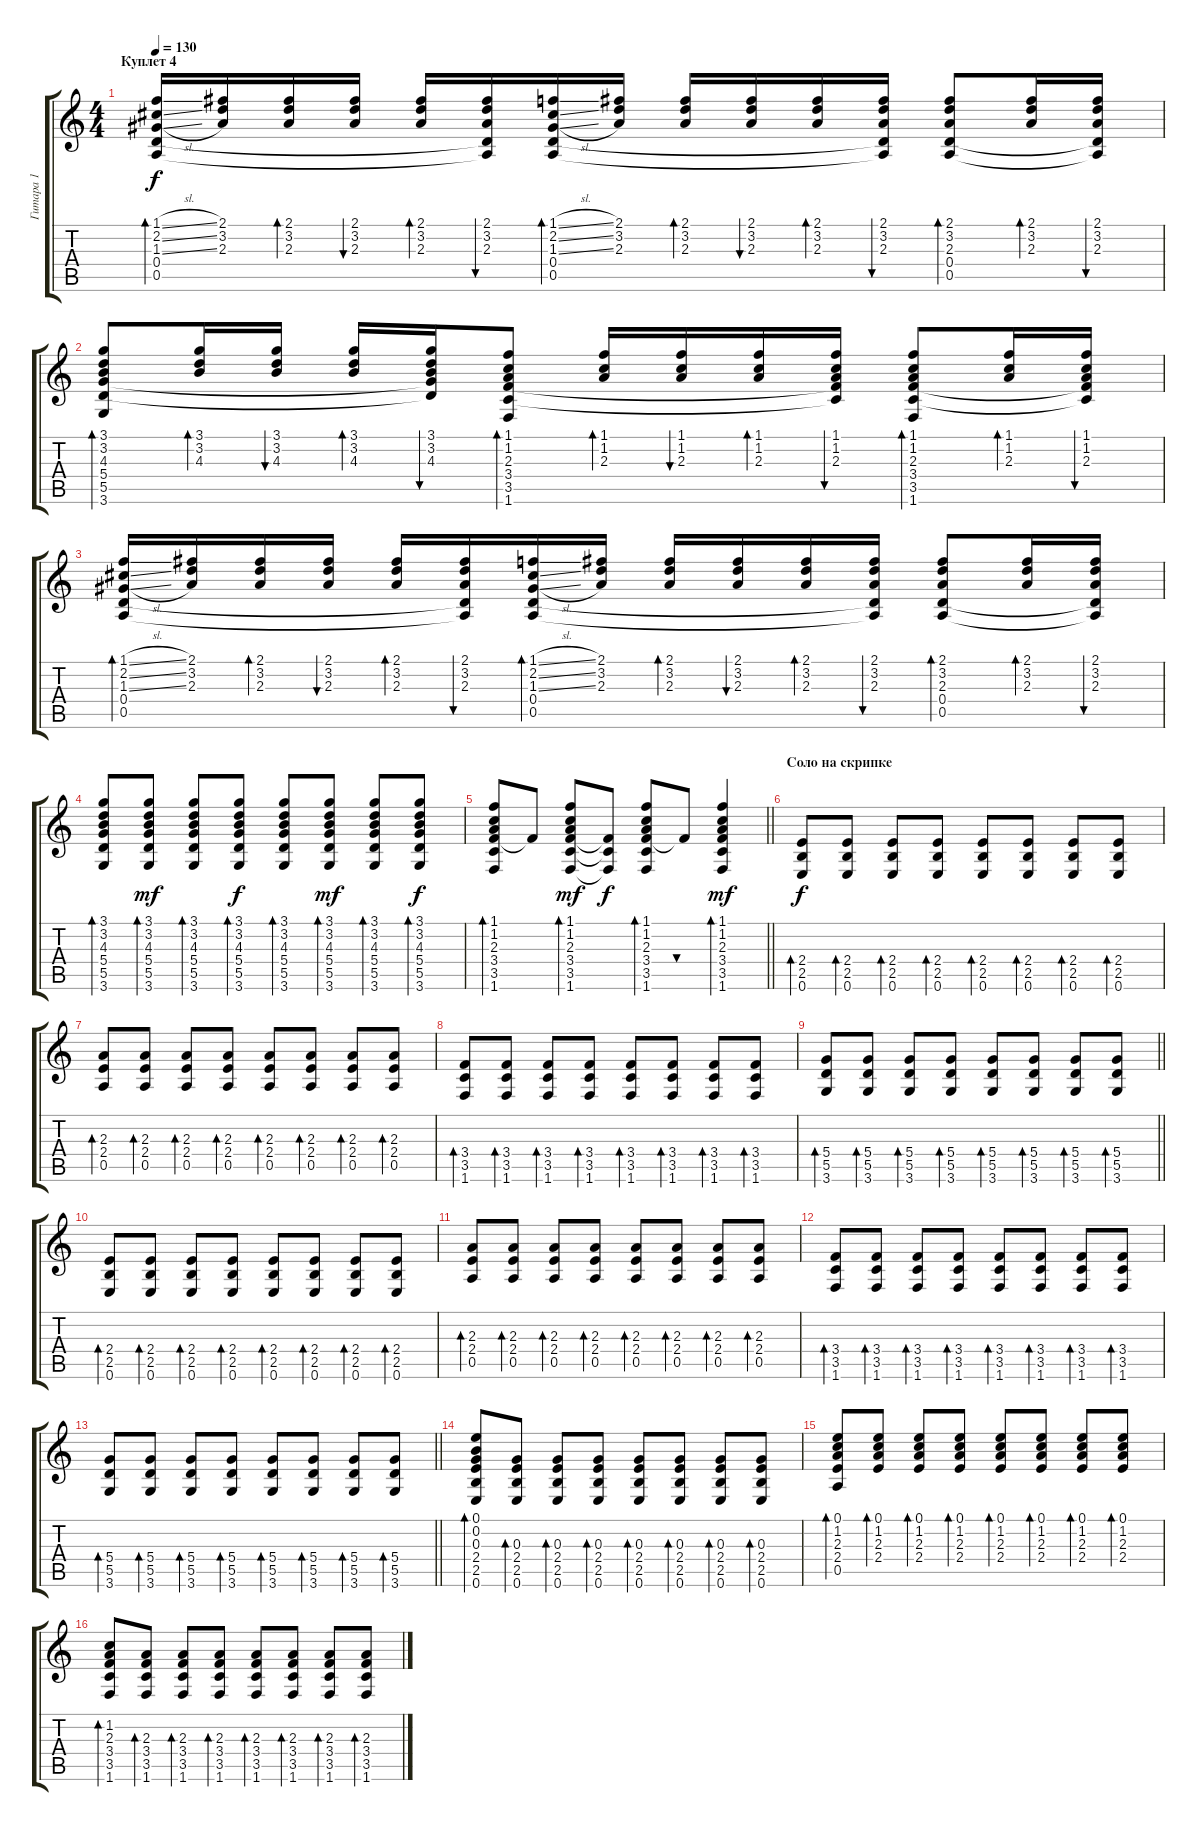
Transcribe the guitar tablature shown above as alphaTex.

\track ("Гитара 1" "Гитара 1") {instrument acousticguitarsteel}
\staff {score tabs}
\tuning (E4 B3 G3 D3 A2 E2) {hide}
\ts (4 4)
\section ("" "Куплет 4")
\tempo 130
\clef g2
\ks c
(1.1{sl} 2.2{sl} 1.3{sl} 0.4 0.5).16{bd 60 dy f} (2.1 3.2 2.3).16 (2.1 3.2 2.3).16{bd 60} (2.1 3.2 2.3).16{bu 60} (2.1 3.2 2.3).16{bd 60} (2.1 3.2 2.3 0.4{t} 0.5{t}).16{bu 60} (1.1{sl} 2.2{sl} 1.3{sl} 0.4 0.5).16{bd 60} (2.1 3.2 2.3).16 (2.1 3.2 2.3).16{bd 60} (2.1 3.2 2.3).16{bu 60} (2.1 3.2 2.3).16{bd 60} (2.1 3.2 2.3 0.4{t} 0.5{t}).16{bu 60} (2.1 3.2 2.3 0.4 0.5).8{bd 60} (2.1 3.2 2.3).16{bd 60} (2.1 3.2 2.3 0.4{t} 0.5{t}).16{bu 60} |
(3.1 3.2 4.3 5.4 5.5 3.6).8{bd 60} (3.1 3.2 4.3).16{bd 60} (3.1 3.2 4.3).16{bu 60} (3.1 3.2 4.3).16{bd 60} (3.1 3.2 4.3 5.4{t} 5.5{t}).16{bu 60} (1.1 1.2 2.3 3.4 3.5 1.6).8{bd 60} (1.1 1.2 2.3).16{bd 60} (1.1 1.2 2.3).16{bu 60} (1.1 1.2 2.3).16{bd 60} (1.1 1.2 2.3 3.4{t} 3.5{t}).16{bu 60} (1.1 1.2 2.3 3.4 3.5 1.6).8{bd 60} (1.1 1.2 2.3).16{bd 60} (1.1 1.2 2.3 3.4{t} 3.5{t}).16{bu 60} |
(1.1{sl} 2.2{sl} 1.3{sl} 0.4 0.5).16{bd 60} (2.1 3.2 2.3).16 (2.1 3.2 2.3).16{bd 60} (2.1 3.2 2.3).16{bu 60} (2.1 3.2 2.3).16{bd 60} (2.1 3.2 2.3 0.4{t} 0.5{t}).16{bu 60} (1.1{sl} 2.2{sl} 1.3{sl} 0.4 0.5).16{bd 60} (2.1 3.2 2.3).16 (2.1 3.2 2.3).16{bd 60} (2.1 3.2 2.3).16{bu 60} (2.1 3.2 2.3).16{bd 60} (2.1 3.2 2.3 0.4{t} 0.5{t}).16{bu 60} (2.1 3.2 2.3 0.4 0.5).8{bd 60} (2.1 3.2 2.3).16{bd 60} (2.1 3.2 2.3 0.4{t} 0.5{t}).16{bu 60} |
(3.1 3.2 4.3 5.4 5.5 3.6).8{bd 30} (3.1 3.2 4.3 5.4 5.5 3.6).8{bd 30 dy mf} (3.1 3.2 4.3 5.4 5.5 3.6).8{bd 30} (3.1 3.2 4.3 5.4 5.5 3.6).8{bd 30 dy f} (3.1 3.2 4.3 5.4 5.5 3.6).8{bd 30} (3.1 3.2 4.3 5.4 5.5 3.6).8{bd 30 dy mf} (3.1 3.2 4.3 5.4 5.5 3.6).8{bd 30} (3.1 3.2 4.3 5.4 5.5 3.6).8{bd 30 dy f} |
\barLineRight lightlight
(1.1 1.2 2.3 3.4 3.5 1.6).8{bd 60} 3.4{t}.8 (1.1 1.2 2.3 3.4 3.5 1.6).8{bd 60 dy mf} (3.4{t} 3.5{t} 1.6{t}).8{dy f} (1.1 1.2 2.3 3.4 3.5 1.6).8{bd 60} 3.4{t}.8{bu 60} (1.1 1.2 2.3 3.4 3.5 1.6).4{bd 60 dy mf} |
\section ("" "Соло на скрипке")
(2.4 2.5 0.6).8{bd 30 dy f} (2.4 2.5 0.6).8{bd 30} (2.4 2.5 0.6).8{bd 30} (2.4 2.5 0.6).8{bd 30} (2.4 2.5 0.6).8{bd 30} (2.4 2.5 0.6).8{bd 30} (2.4 2.5 0.6).8{bd 30} (2.4 2.5 0.6).8{bd 30} |
(2.3 2.4 0.5).8{bd 60} (2.3 2.4 0.5).8{bd 60} (2.3 2.4 0.5).8{bd 60} (2.3 2.4 0.5).8{bd 60} (2.3 2.4 0.5).8{bd 60} (2.3 2.4 0.5).8{bd 60} (2.3 2.4 0.5).8{bd 60} (2.3 2.4 0.5).8{bd 60} |
(3.4 3.5 1.6).8{bd 30} (3.4 3.5 1.6).8{bd 30} (3.4 3.5 1.6).8{bd 30} (3.4 3.5 1.6).8{bd 30} (3.4 3.5 1.6).8{bd 30} (3.4 3.5 1.6).8{bd 30} (3.4 3.5 1.6).8{bd 30} (3.4 3.5 1.6).8{bd 30} |
\barLineRight lightlight
(5.4 5.5 3.6).8{bd 30} (5.4 5.5 3.6).8{bd 30} (5.4 5.5 3.6).8{bd 30} (5.4 5.5 3.6).8{bd 30} (5.4 5.5 3.6).8{bd 30} (5.4 5.5 3.6).8{bd 30} (5.4 5.5 3.6).8{bd 30} (5.4 5.5 3.6).8{bd 30} |
(2.4 2.5 0.6).8{bd 30} (2.4 2.5 0.6).8{bd 30} (2.4 2.5 0.6).8{bd 30} (2.4 2.5 0.6).8{bd 30} (2.4 2.5 0.6).8{bd 30} (2.4 2.5 0.6).8{bd 30} (2.4 2.5 0.6).8{bd 30} (2.4 2.5 0.6).8{bd 30} |
(2.3 2.4 0.5).8{bd 60} (2.3 2.4 0.5).8{bd 60} (2.3 2.4 0.5).8{bd 60} (2.3 2.4 0.5).8{bd 60} (2.3 2.4 0.5).8{bd 60} (2.3 2.4 0.5).8{bd 60} (2.3 2.4 0.5).8{bd 60} (2.3 2.4 0.5).8{bd 60} |
(3.4 3.5 1.6).8{bd 30} (3.4 3.5 1.6).8{bd 30} (3.4 3.5 1.6).8{bd 30} (3.4 3.5 1.6).8{bd 30} (3.4 3.5 1.6).8{bd 30} (3.4 3.5 1.6).8{bd 30} (3.4 3.5 1.6).8{bd 30} (3.4 3.5 1.6).8{bd 30} |
\barLineRight lightlight
(5.4 5.5 3.6).8{bd 30} (5.4 5.5 3.6).8{bd 30} (5.4 5.5 3.6).8{bd 30} (5.4 5.5 3.6).8{bd 30} (5.4 5.5 3.6).8{bd 30} (5.4 5.5 3.6).8{bd 30} (5.4 5.5 3.6).8{bd 30} (5.4 5.5 3.6).8{bd 30} |
(0.1 0.2 0.3 2.4 2.5 0.6).8{bd 120} (0.3 2.4 2.5 0.6).8{bd 30} (0.3 2.4 2.5 0.6).8{bd 30} (0.3 2.4 2.5 0.6).8{bd 30} (0.3 2.4 2.5 0.6).8{bd 30} (0.3 2.4 2.5 0.6).8{bd 30} (0.3 2.4 2.5 0.6).8{bd 30} (0.3 2.4 2.5 0.6).8{bd 30} |
(0.1 1.2 2.3 2.4 0.5).8{bd 240} (0.1 1.2 2.3 2.4).8{bd 60} (0.1 1.2 2.3 2.4).8{bd 60} (0.1 1.2 2.3 2.4).8{bd 60} (0.1 1.2 2.3 2.4).8{bd 60} (0.1 1.2 2.3 2.4).8{bd 60} (0.1 1.2 2.3 2.4).8{bd 60} (0.1 1.2 2.3 2.4).8{bd 60} |
(1.2 2.3 3.4 3.5 1.6).8{bd 240} (2.3 3.4 3.5 1.6).8{bd 30} (2.3 3.4 3.5 1.6).8{bd 30} (2.3 3.4 3.5 1.6).8{bd 30} (2.3 3.4 3.5 1.6).8{bd 30} (2.3 3.4 3.5 1.6).8{bd 30} (2.3 3.4 3.5 1.6).8{bd 30} (2.3 3.4 3.5 1.6).8{bd 30}
